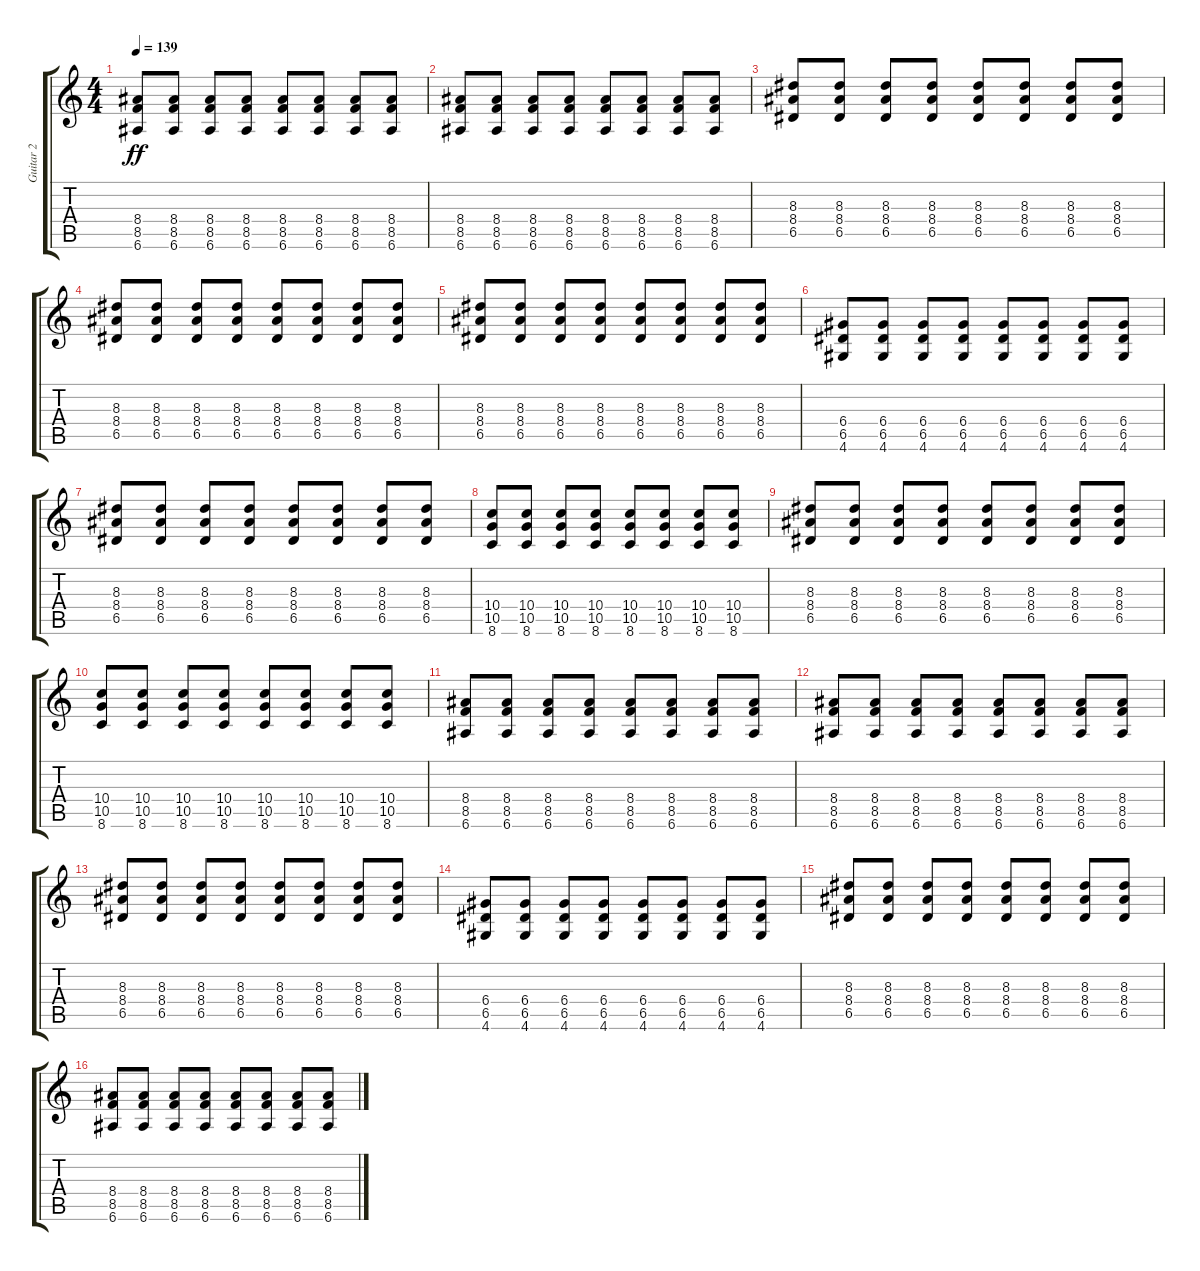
\track ("Guitar 2" "Guitar 2") {instrument distortionguitar}
\staff {score tabs}
\tuning (E4 B3 G3 D3 A2 E2) {hide}
\ts (4 4)
\tempo 139
\clef g2
\ks c
(8.4 8.5 6.6).8{dy ff} (8.4 8.5 6.6).8 (8.4 8.5 6.6).8 (8.4 8.5 6.6).8 (8.4 8.5 6.6).8 (8.4 8.5 6.6).8 (8.4 8.5 6.6).8 (8.4 8.5 6.6).8 |
(8.4 8.5 6.6).8 (8.4 8.5 6.6).8 (8.4 8.5 6.6).8 (8.4 8.5 6.6).8 (8.4 8.5 6.6).8 (8.4 8.5 6.6).8 (8.4 8.5 6.6).8 (8.4 8.5 6.6).8 |
(8.3 8.4 6.5).8 (8.3 8.4 6.5).8 (8.3 8.4 6.5).8 (8.3 8.4 6.5).8 (8.3 8.4 6.5).8 (8.3 8.4 6.5).8 (8.3 8.4 6.5).8 (8.3 8.4 6.5).8 |
(8.3 8.4 6.5).8 (8.3 8.4 6.5).8 (8.3 8.4 6.5).8 (8.3 8.4 6.5).8 (8.3 8.4 6.5).8 (8.3 8.4 6.5).8 (8.3 8.4 6.5).8 (8.3 8.4 6.5).8 |
(8.3 8.4 6.5).8 (8.3 8.4 6.5).8 (8.3 8.4 6.5).8 (8.3 8.4 6.5).8 (8.3 8.4 6.5).8 (8.3 8.4 6.5).8 (8.3 8.4 6.5).8 (8.3 8.4 6.5).8 |
(6.4 6.5 4.6).8 (6.4 6.5 4.6).8 (6.4 6.5 4.6).8 (6.4 6.5 4.6).8 (6.4 6.5 4.6).8 (6.4 6.5 4.6).8 (6.4 6.5 4.6).8 (6.4 6.5 4.6).8 |
(8.3 8.4 6.5).8 (8.3 8.4 6.5).8 (8.3 8.4 6.5).8 (8.3 8.4 6.5).8 (8.3 8.4 6.5).8 (8.3 8.4 6.5).8 (8.3 8.4 6.5).8 (8.3 8.4 6.5).8 |
(10.4 10.5 8.6).8 (10.4 10.5 8.6).8 (10.4 10.5 8.6).8 (10.4 10.5 8.6).8 (10.4 10.5 8.6).8 (10.4 10.5 8.6).8 (10.4 10.5 8.6).8 (10.4 10.5 8.6).8 |
(8.3 8.4 6.5).8 (8.3 8.4 6.5).8 (8.3 8.4 6.5).8 (8.3 8.4 6.5).8 (8.3 8.4 6.5).8 (8.3 8.4 6.5).8 (8.3 8.4 6.5).8 (8.3 8.4 6.5).8 |
(10.4 10.5 8.6).8 (10.4 10.5 8.6).8 (10.4 10.5 8.6).8 (10.4 10.5 8.6).8 (10.4 10.5 8.6).8 (10.4 10.5 8.6).8 (10.4 10.5 8.6).8 (10.4 10.5 8.6).8 |
(8.4 8.5 6.6).8 (8.4 8.5 6.6).8 (8.4 8.5 6.6).8 (8.4 8.5 6.6).8 (8.4 8.5 6.6).8 (8.4 8.5 6.6).8 (8.4 8.5 6.6).8 (8.4 8.5 6.6).8 |
(8.4 8.5 6.6).8 (8.4 8.5 6.6).8 (8.4 8.5 6.6).8 (8.4 8.5 6.6).8 (8.4 8.5 6.6).8 (8.4 8.5 6.6).8 (8.4 8.5 6.6).8 (8.4 8.5 6.6).8 |
(8.3 8.4 6.5).8 (8.3 8.4 6.5).8 (8.3 8.4 6.5).8 (8.3 8.4 6.5).8 (8.3 8.4 6.5).8 (8.3 8.4 6.5).8 (8.3 8.4 6.5).8 (8.3 8.4 6.5).8 |
(6.4 6.5 4.6).8 (6.4 6.5 4.6).8 (6.4 6.5 4.6).8 (6.4 6.5 4.6).8 (6.4 6.5 4.6).8 (6.4 6.5 4.6).8 (6.4 6.5 4.6).8 (6.4 6.5 4.6).8 |
(8.3 8.4 6.5).8 (8.3 8.4 6.5).8 (8.3 8.4 6.5).8 (8.3 8.4 6.5).8 (8.3 8.4 6.5).8 (8.3 8.4 6.5).8 (8.3 8.4 6.5).8 (8.3 8.4 6.5).8 |
(8.4 8.5 6.6).8 (8.4 8.5 6.6).8 (8.4 8.5 6.6).8 (8.4 8.5 6.6).8 (8.4 8.5 6.6).8 (8.4 8.5 6.6).8 (8.4 8.5 6.6).8 (8.4 8.5 6.6).8
